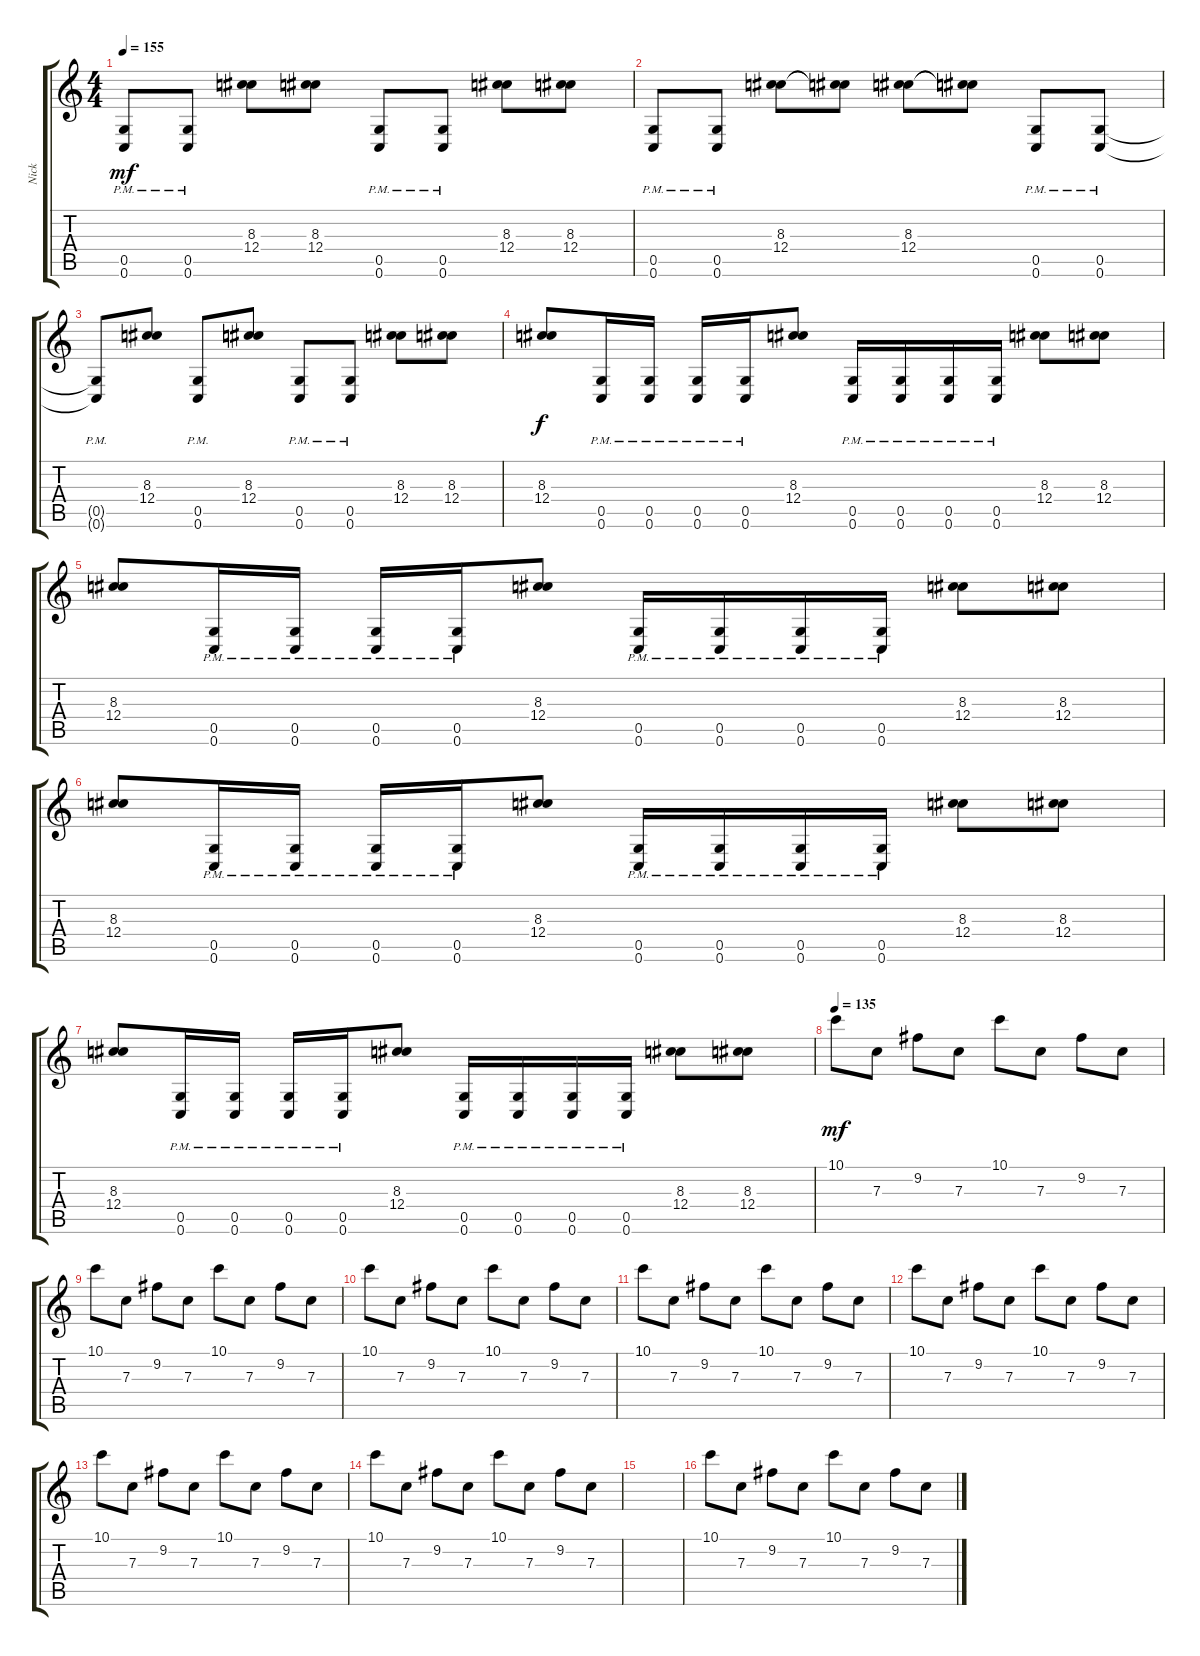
\track ("Nick" "Nick") {instrument distortionguitar}
\staff {score tabs}
\tuning (D4 A3 F3 C3 G2 C2) {hide}
\ts (4 4)
\tempo 155
\clef g2
\ks c
(0.5{pm} 0.6{pm}).8{dy mf} (0.5{pm} 0.6{pm}).8 (8.3 12.4).8 (8.3 12.4).8 (0.5{pm} 0.6{pm}).8 (0.5{pm} 0.6{pm}).8 (8.3 12.4).8 (8.3 12.4).8 |
(0.5{pm} 0.6).8 (0.5{pm} 0.6).8 (8.3 12.4).8 (8.3{t} 12.4{t}).8 (8.3 12.4).8 (8.3{t} 12.4{t}).8 (0.5{pm} 0.6{pm}).8 (0.5{pm} 0.6{pm}).8 |
(0.5{pm t} 0.6{pm t}).8 (8.3 12.4).8 (0.5{pm} 0.6).8 (8.3 12.4).8 (0.5{pm} 0.6).8 (0.5{pm} 0.6).8 (8.3 12.4).8 (8.3 12.4).8 |
(8.3 12.4).8{dy f} (0.5{pm} 0.6{pm}).16 (0.5{pm} 0.6{pm}).16 (0.5{pm} 0.6{pm}).16 (0.5{pm} 0.6{pm}).16 (8.3 12.4).8 (0.5{pm} 0.6{pm}).16 (0.5{pm} 0.6{pm}).16 (0.5{pm} 0.6{pm}).16 (0.5{pm} 0.6{pm}).16 (8.3 12.4).8 (8.3 12.4).8 |
(8.3 12.4).8 (0.5{pm} 0.6{pm}).16 (0.5{pm} 0.6{pm}).16 (0.5{pm} 0.6{pm}).16 (0.5{pm} 0.6{pm}).16 (8.3 12.4).8 (0.5{pm} 0.6{pm}).16 (0.5{pm} 0.6{pm}).16 (0.5{pm} 0.6{pm}).16 (0.5{pm} 0.6{pm}).16 (8.3 12.4).8 (8.3 12.4).8 |
(8.3 12.4).8 (0.5{pm} 0.6{pm}).16 (0.5{pm} 0.6{pm}).16 (0.5{pm} 0.6{pm}).16 (0.5{pm} 0.6{pm}).16 (8.3 12.4).8 (0.5{pm} 0.6{pm}).16 (0.5{pm} 0.6{pm}).16 (0.5{pm} 0.6{pm}).16 (0.5{pm} 0.6{pm}).16 (8.3 12.4).8 (8.3 12.4).8 |
(8.3 12.4).8 (0.5{pm} 0.6{pm}).16 (0.5{pm} 0.6{pm}).16 (0.5{pm} 0.6{pm}).16 (0.5{pm} 0.6{pm}).16 (8.3 12.4).8 (0.5{pm} 0.6{pm}).16 (0.5{pm} 0.6{pm}).16 (0.5{pm} 0.6{pm}).16 (0.5{pm} 0.6{pm}).16 (8.3 12.4).8 (8.3 12.4).8 |
\tempo 135
10.1.8{dy mf} 7.3.8 9.2.8 7.3.8 10.1.8 7.3.8 9.2.8 7.3.8 |
10.1.8 7.3.8 9.2.8 7.3.8 10.1.8 7.3.8 9.2.8 7.3.8 |
10.1.8 7.3.8 9.2.8 7.3.8 10.1.8 7.3.8 9.2.8 7.3.8 |
10.1.8 7.3.8 9.2.8 7.3.8 10.1.8 7.3.8 9.2.8 7.3.8 |
10.1.8 7.3.8 9.2.8 7.3.8 10.1.8 7.3.8 9.2.8 7.3.8 |
10.1.8 7.3.8 9.2.8 7.3.8 10.1.8 7.3.8 9.2.8 7.3.8 |
10.1.8 7.3.8 9.2.8 7.3.8 10.1.8 7.3.8 9.2.8 7.3.8 |
|
10.1.8 7.3.8 9.2.8 7.3.8 10.1.8 7.3.8 9.2.8 7.3.8
